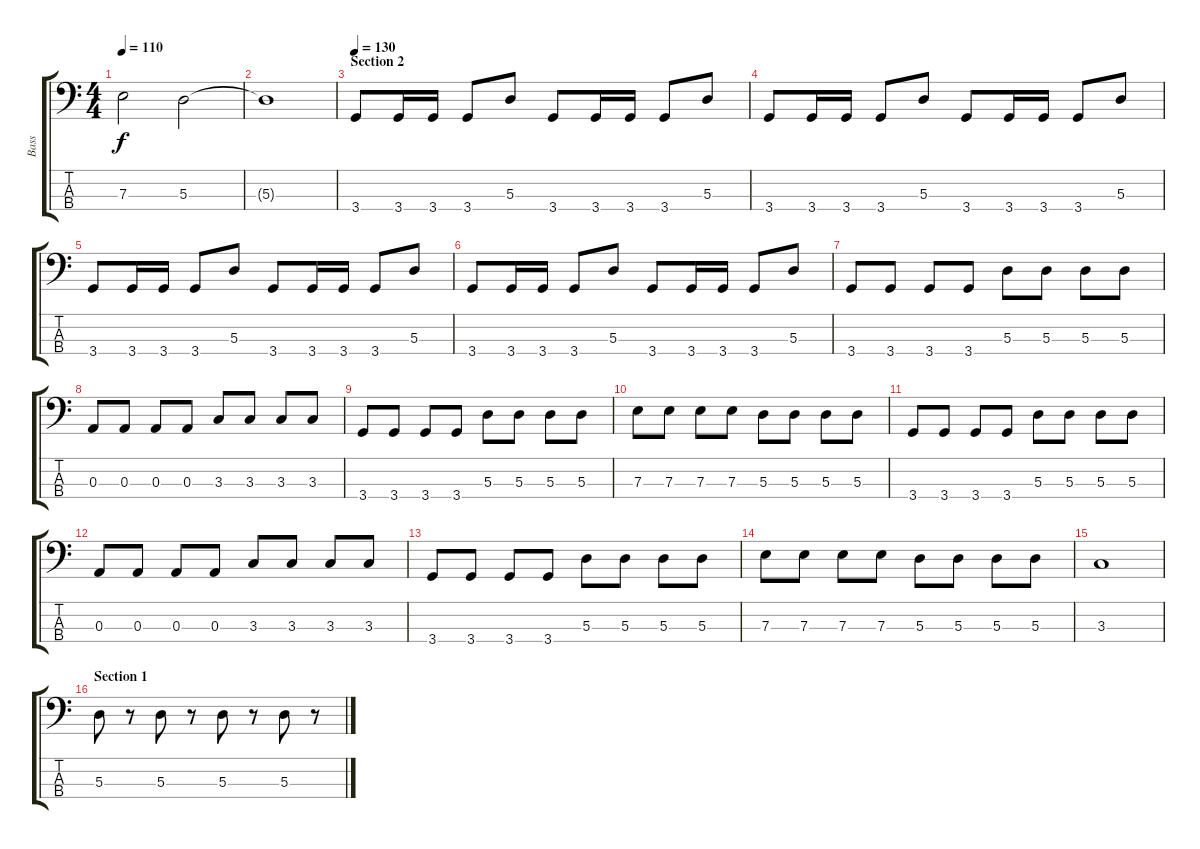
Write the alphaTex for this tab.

\track ("Bass" "Bass") {instrument electricbassfinger}
\staff {score tabs}
\tuning (G2 D2 A1 E1) {hide}
\ts (4 4)
\tempo 110
\clef f4
\ks c
7.3.2{dy f} 5.3.2 |
5.3{t}.1 |
\section ("" "Section 2")
\tempo 130
3.4.8 3.4.16 3.4.16 3.4.8 5.3.8 3.4.8 3.4.16 3.4.16 3.4.8 5.3.8 |
3.4.8 3.4.16 3.4.16 3.4.8 5.3.8 3.4.8 3.4.16 3.4.16 3.4.8 5.3.8 |
3.4.8 3.4.16 3.4.16 3.4.8 5.3.8 3.4.8 3.4.16 3.4.16 3.4.8 5.3.8 |
3.4.8 3.4.16 3.4.16 3.4.8 5.3.8 3.4.8 3.4.16 3.4.16 3.4.8 5.3.8 |
3.4.8 3.4.8 3.4.8 3.4.8 5.3.8 5.3.8 5.3.8 5.3.8 |
0.3.8 0.3.8 0.3.8 0.3.8 3.3.8 3.3.8 3.3.8 3.3.8 |
3.4.8 3.4.8 3.4.8 3.4.8 5.3.8 5.3.8 5.3.8 5.3.8 |
7.3.8 7.3.8 7.3.8 7.3.8 5.3.8 5.3.8 5.3.8 5.3.8 |
3.4.8 3.4.8 3.4.8 3.4.8 5.3.8 5.3.8 5.3.8 5.3.8 |
0.3.8 0.3.8 0.3.8 0.3.8 3.3.8 3.3.8 3.3.8 3.3.8 |
3.4.8 3.4.8 3.4.8 3.4.8 5.3.8 5.3.8 5.3.8 5.3.8 |
7.3.8 7.3.8 7.3.8 7.3.8 5.3.8 5.3.8 5.3.8 5.3.8 |
3.3.1 |
\section ("" "Section 1")
5.3.8 r.8 5.3.8 r.8 5.3.8 r.8 5.3.8 r.8
